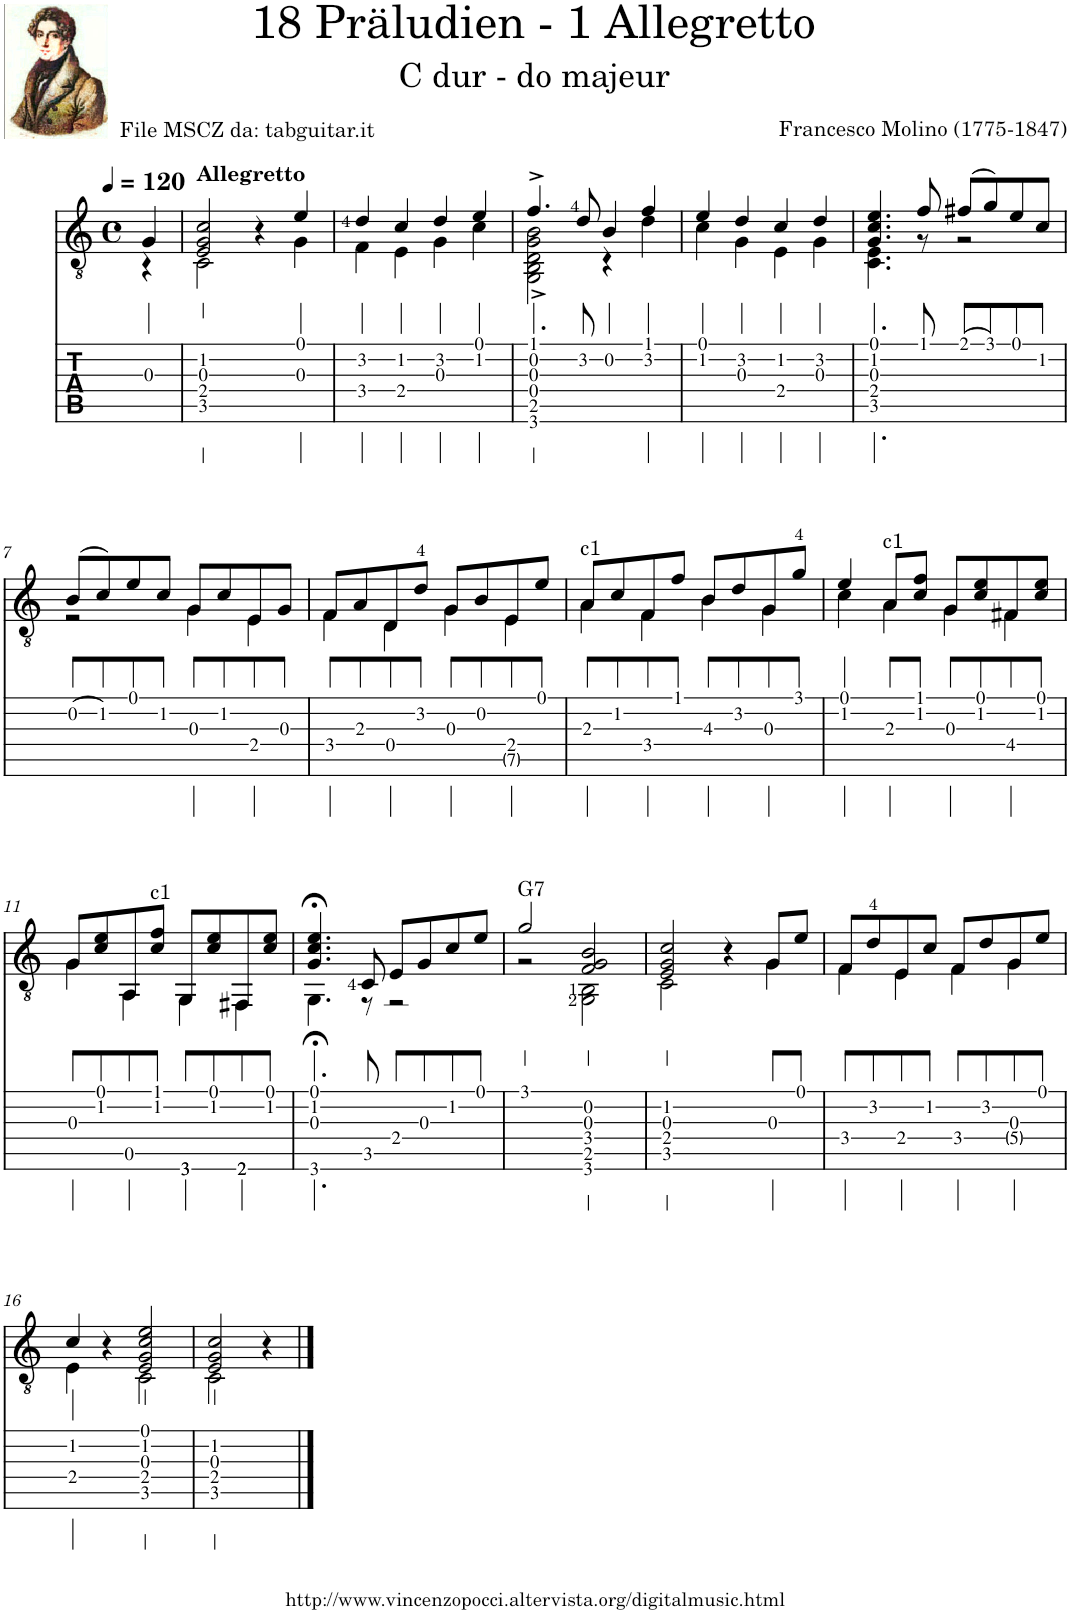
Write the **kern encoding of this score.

**kern	**kern
*part2	*part1
*staff2	*staff1
*I"Chitarra classica (Intavolatura)	*I"Classical Guitar
*stria6	*
*	*clefGv2
*k[]	*k[]
*M4/4	*M4/4
*met(c)	*met(c)
*MM120	*MM120
=1	=1
*^	*^
4G/	4r	4G/	4r
=2	=2	=2	=2
!	!	!LO:TX:a:B:t=Allegretto	!
2E/ 2G/ 2c/	2C\	2E/ 2G/ 2c/	2C\
4r	4ryy	4r	4ryy
4e/	4G\	4e/	4G\
=3	=3	=3	=3
4d/	4F\	4d/	4F\
4c/	4E\	4c/	4E\
4d/	4G\	4d/	4G\
4e/	4c\	4e/	4c\
=4	=4	=4	=4
4.f^/	2GG\ 2BB\ 2D\ 2G\ 2B\	4.f^/	2GG\ 2BB\ 2D\ 2G\ 2B\
8d/	.	8d/	.
4B/	4r	4B/	4r
4f/	4d\	4f/	4d\
=5	=5	=5	=5
4e/	4c\	4e/	4c\
4d/	4G\	4d/	4G\
4c/	4E\	4c/	4E\
4d/	4G\	4d/	4G\
=6	=6	=6	=6
4.G/ 4.c/ 4.e/	4.C\ 4.E\	4.G/ 4.c/ 4.e/	4.C\ 4.E\
8f/	8r	8f/	8r
(8f#X/L	2r	(8f#X/L	2r
8g/)	.	8g/)	.
8e/	.	8e/	.
8c/J	.	8c/J	.
!!LO:LB:g=z	!!
=7	=7	=7	=7
(8B/L	2r	(8B/L	2r
8c/)	.	8c/)	.
8e/	.	8e/	.
8c/J	.	8c/J	.
8G/L	4G\	8G/L	4G\
8c/	.	8c/	.
8E/	4E\	8E/	4E\
8G/J	.	8G/J	.
=8	=8	=8	=8
8F/L	4F\	8F/L	4F\
8A/	.	8A/	.
8D/	4D\	8D/	4D\
8d/J	.	8d/J	.
8G/L	4G\	8G/L	4G\
8B/	.	8B/	.
8E/	4E\	8E/	4E\
8e/J	.	8e/J	.
=9	=9	=9	=9
!	!	!LO:TX:a:t=c1	!
8A/L	4A\	8A/L	4A\
8c/	.	8c/	.
8F/	4F\	8F/	4F\
8f/J	.	8f/J	.
8B/L	4B\	8B/L	4B\
8d/	.	8d/	.
8G/	4G\	8G/	4G\
8g/J	.	8g/J	.
=10	=10	=10	=10
4e/	4c\	4e/	4c\
!	!	!LO:TX:a:t=c1	!
8A/L	4A\	8A/L	4A\
8c/ 8f/J	.	8c/ 8f/J	.
8G/L	4G\	8G/L	4G\
8c/ 8e/	.	8c/ 8e/	.
8F#X/	4F#\	8F#X/	4F#\
8c/ 8e/J	.	8c/ 8e/J	.
!!LO:LB:g=z	!!
=11	=11	=11	=11
8G/L	4G\	8G/L	4G\
8c/ 8e/	.	8c/ 8e/	.
8AA/	4AA\	8AA/	4AA\
!	!	!LO:TX:a:t=c1	!
8c/ 8f/J	.	8c/ 8f/J	.
8GG/L	4GG\	8GG/L	4GG\
8c/ 8e/	.	8c/ 8e/	.
8FF#X/	4FF#\	8FF#X/	4FF#\
8c/ 8e/J	.	8c/ 8e/J	.
=12	=12	=12	=12
4.G/;< 4.c/;< 4.e/;<	4.GG\	4.G/;< 4.c/;< 4.e/;<	4.GG\
8C/	8r	8C/	8r
8E/L	2r	8E/L	2r
8G/	.	8G/	.
8c/	.	8c/	.
8e/J	.	8e/J	.
=13	=13	=13	=13
!	!	!LO:TX:a:t=G7	!
2g/	2r	2g/	2r
2F/ 2G/ 2B/	2GG\ 2BB\	2F/ 2G/ 2B/	2GG\ 2BB\
=14	=14	=14	=14
2E/ 2G/ 2c/	2C\	2E/ 2G/ 2c/	2C\
4r	4ryy	4r	4ryy
8G/L	4G\	8G/L	4G\
8e/J	.	8e/J	.
=15	=15	=15	=15
8F/L	4F\	8F/L	4F\
8d/	.	8d/	.
8E/	4E\	8E/	4E\
8c/J	.	8c/J	.
8F/L	4F\	8F/L	4F\
8d/	.	8d/	.
8G/	4G\	8G/	4G\
8e/J	.	8e/J	.
!!LO:LB:g=z	!!
=16	=16	=16	=16
4c/	4E\	4c/	4E\
4r	4ryy	4r	4ryy
2E/ 2G/ 2c/ 2e/	2C\	2E/ 2G/ 2c/ 2e/	2C\
=17	=17	=17	=17
2E/ 2G/ 2c/	2C\	2E/ 2G/ 2c/	2C\
4r	4ryy	4r	4ryy
*v	*v	*	*
*	*v	*v
==	==
*-	*-
